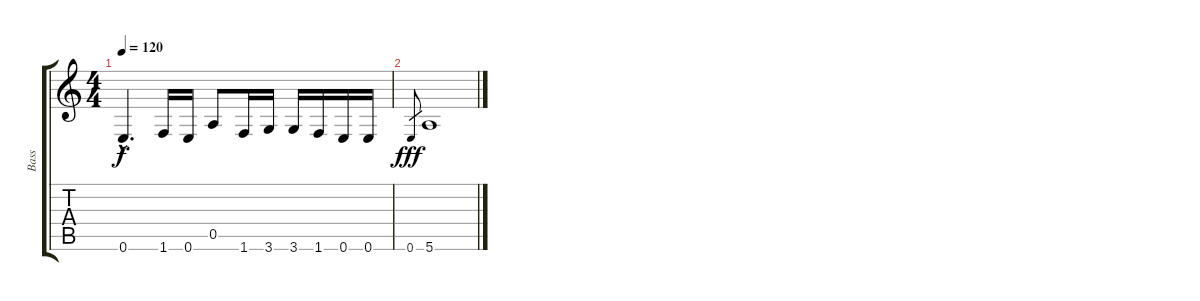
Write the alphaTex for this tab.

\track ("Bass" "Bass") {instrument electricbassfinger}
\staff {score tabs}
\tuning (E4 B3 G3 D3 A2 E2) {hide}
\ts (4 4)
\tempo 120
\clef g2
\ks c
0.6{hac}.4{d dy f} 1.6.16 0.6.16 0.5.8 1.6.16 3.6.16 3.6.16 1.6.16 0.6.16 0.6.16 |
0.6.8{gr dy fff} 5.6.1{volume 6}
